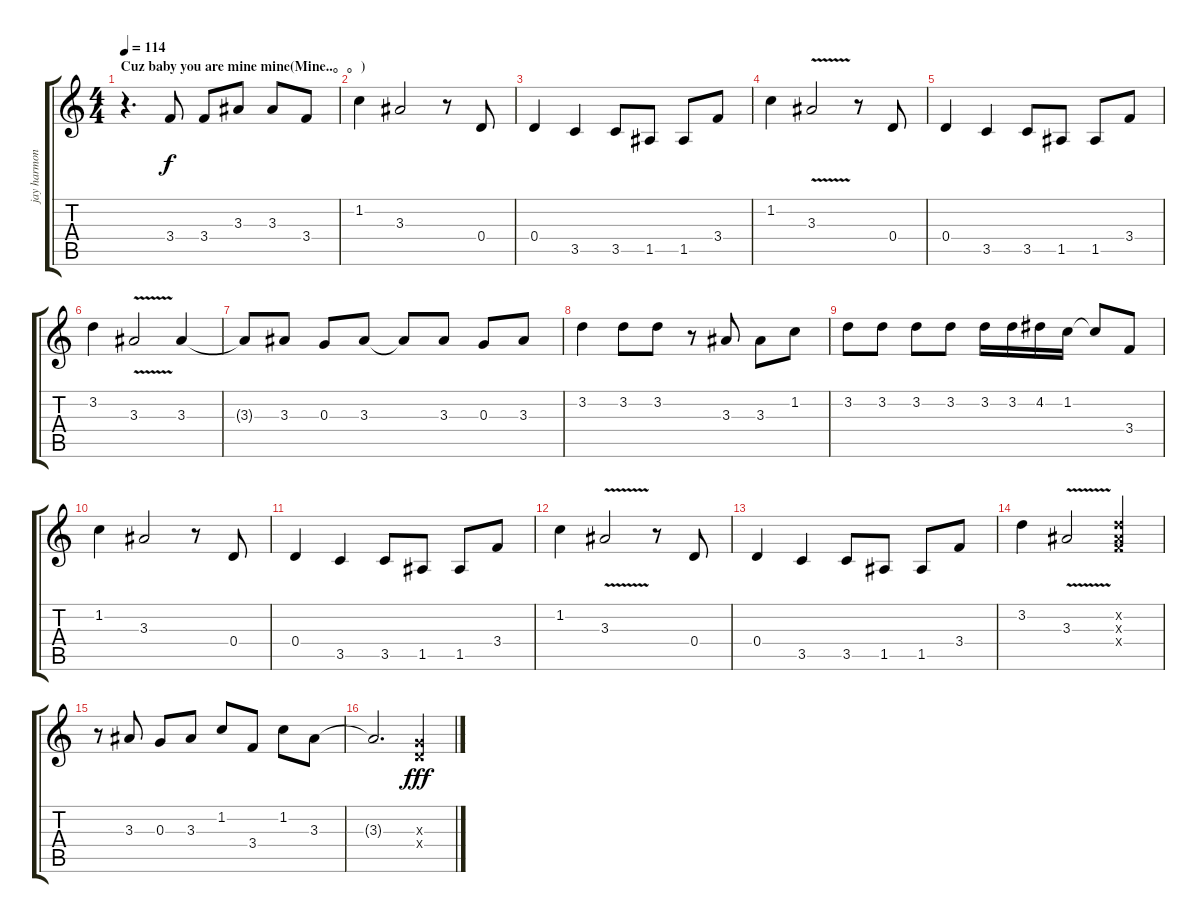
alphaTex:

\track ("jay harmony" "jay harmon") {instrument electricguitarjazz}
\staff {score tabs}
\tuning (E4 B3 G3 D3 A2 E2) {hide}
\ts (4 4)
\section ("" "Cuz baby you are mine mine(Mine..。。)")
\tempo 114
\clef g2
\ks c
r.4{d dy f} 3.4.8 3.4.8 3.3.8 3.3.8 3.4.8 |
1.2.4 3.3.2 r.8 0.4.8 |
0.4.4 3.5.4 3.5.8 1.5.8 1.5.8 3.4.8 |
1.2.4 3.3{v}.2 r.8 0.4.8 |
0.4.4 3.5.4 3.5.8 1.5.8 1.5.8 3.4.8 |
3.2.4 3.3{v}.2 3.3.4 |
3.3{t}.8 3.3.8 0.3.8 3.3.8 3.3{t}.8 3.3.8 0.3.8 3.3.8 |
3.2.4 3.2.8 3.2.8 r.8 3.3.8 3.3.8 1.2.8 |
3.2.8 3.2.8 3.2.8 3.2.8 3.2.16 3.2.16 4.2.16 1.2.16 1.2{t}.8 3.4.8 |
1.2.4 3.3.2 r.8 0.4.8 |
0.4.4 3.5.4 3.5.8 1.5.8 1.5.8 3.4.8 |
1.2.4 3.3{v}.2 r.8 0.4.8 |
0.4.4 3.5.4 3.5.8 1.5.8 1.5.8 3.4.8 |
3.2.4 3.3{v}.2 (3.2{x} 3.3{x} 3.4{x}).4 |
r.8 3.3.8 0.3.8 3.3.8 1.2.8 3.4.8 1.2.8 3.3.8 |
3.3{t}.2{d} (0.3{x} 0.4{x}).4{dy fff}
